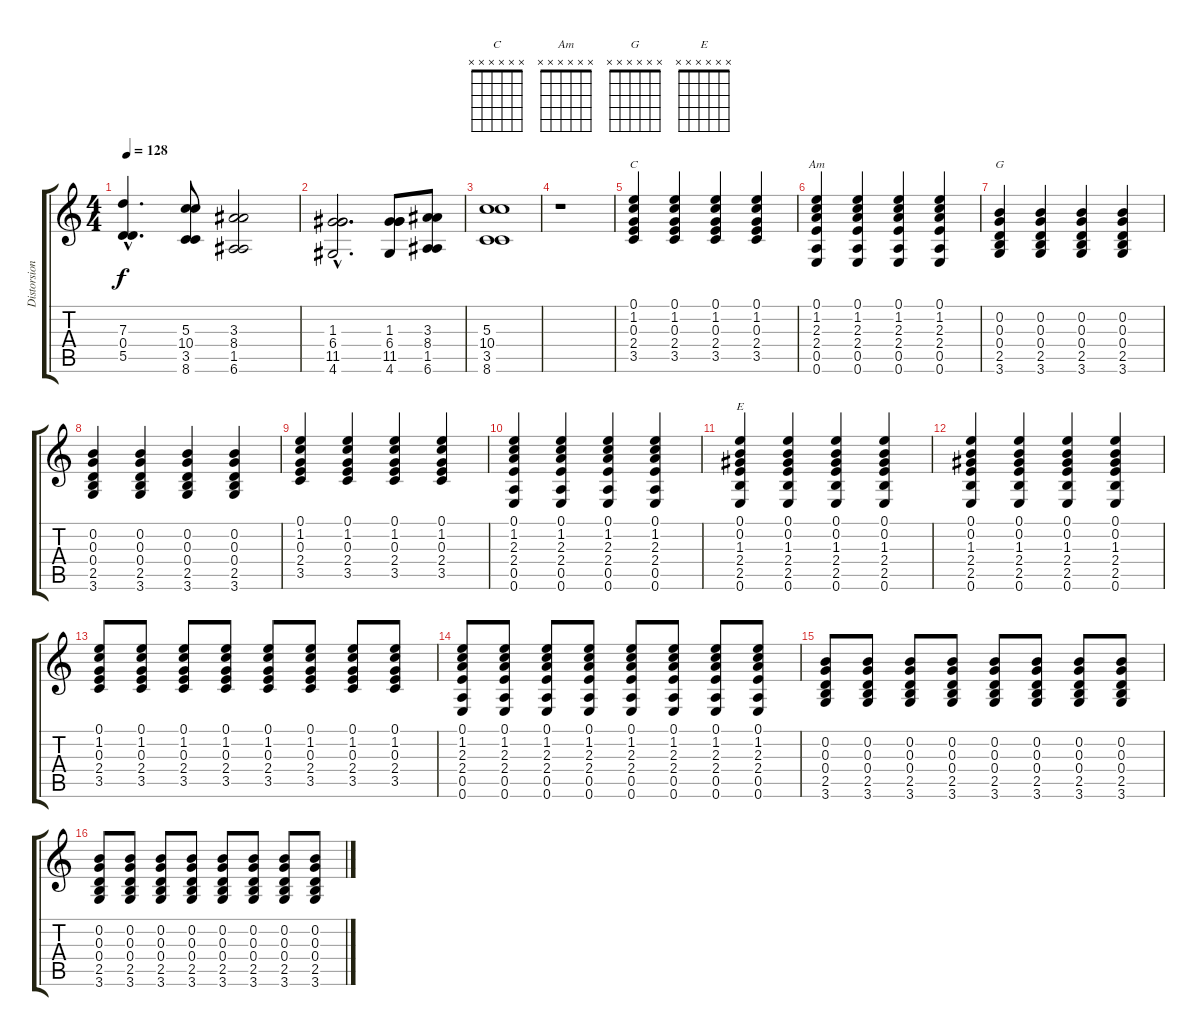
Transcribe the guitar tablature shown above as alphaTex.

\track ("Distorsion" "Distorsion") {instrument distortionguitar}
\staff {score tabs}
\tuning (E4 B3 G3 D3 A2 E2) {hide}
\chord ("C" x x x x x x) {firstfret 0}
\chord ("Am" x x x x x x) {firstfret 0}
\chord ("G" x x x x x x) {firstfret 0}
\chord ("E" x x x x x x) {firstfret 0}
\ts (4 4)
\tempo 128
\clef g2
\ks c
(7.3{hac} 0.4{hac} 5.5{hac}).4{d dy f} (5.3 10.4 3.5 8.6).8 (3.3 8.4 1.5 6.6).2 |
(1.3{hac} 6.4{hac} 11.5{hac} 4.6{hac}).2{d} (1.3 6.4 11.5 4.6).8 (3.3 8.4 1.5 6.6).8 |
(5.3 10.4 3.5 8.6).1 |
r.1 |
(0.1 1.2 0.3 2.4 3.5).4{ch "C" volume 6 instrument distortionguitar} (0.1 1.2 0.3 2.4 3.5).4 (0.1 1.2 0.3 2.4 3.5).4 (0.1 1.2 0.3 2.4 3.5).4 |
(0.1 1.2 2.3 2.4 0.5 0.6).4{ch "Am"} (0.1 1.2 2.3 2.4 0.5 0.6).4 (0.1 1.2 2.3 2.4 0.5 0.6).4 (0.1 1.2 2.3 2.4 0.5 0.6).4 |
(0.2 0.3 0.4 2.5 3.6).4{ch "G"} (0.2 0.3 0.4 2.5 3.6).4 (0.2 0.3 0.4 2.5 3.6).4 (0.2 0.3 0.4 2.5 3.6).4 |
(0.2 0.3 0.4 2.5 3.6).4 (0.2 0.3 0.4 2.5 3.6).4 (0.2 0.3 0.4 2.5 3.6).4 (0.2 0.3 0.4 2.5 3.6).4 |
(0.1 1.2 0.3 2.4 3.5).4 (0.1 1.2 0.3 2.4 3.5).4 (0.1 1.2 0.3 2.4 3.5).4 (0.1 1.2 0.3 2.4 3.5).4 |
(0.1 1.2 2.3 2.4 0.5 0.6).4 (0.1 1.2 2.3 2.4 0.5 0.6).4 (0.1 1.2 2.3 2.4 0.5 0.6).4 (0.1 1.2 2.3 2.4 0.5 0.6).4 |
(0.1 0.2 1.3 2.4 2.5 0.6).4{ch "E"} (0.1 0.2 1.3 2.4 2.5 0.6).4 (0.1 0.2 1.3 2.4 2.5 0.6).4 (0.1 0.2 1.3 2.4 2.5 0.6).4 |
(0.1 0.2 1.3 2.4 2.5 0.6).4 (0.1 0.2 1.3 2.4 2.5 0.6).4 (0.1 0.2 1.3 2.4 2.5 0.6).4 (0.1 0.2 1.3 2.4 2.5 0.6).4 |
(0.1 1.2 0.3 2.4 3.5).8{volume 6} (0.1 1.2 0.3 2.4 3.5).8 (0.1 1.2 0.3 2.4 3.5).8 (0.1 1.2 0.3 2.4 3.5).8 (0.1 1.2 0.3 2.4 3.5).8 (0.1 1.2 0.3 2.4 3.5).8 (0.1 1.2 0.3 2.4 3.5).8 (0.1 1.2 0.3 2.4 3.5).8 |
(0.1 1.2 2.3 2.4 0.5 0.6).8 (0.1 1.2 2.3 2.4 0.5 0.6).8 (0.1 1.2 2.3 2.4 0.5 0.6).8 (0.1 1.2 2.3 2.4 0.5 0.6).8 (0.1 1.2 2.3 2.4 0.5 0.6).8 (0.1 1.2 2.3 2.4 0.5 0.6).8 (0.1 1.2 2.3 2.4 0.5 0.6).8 (0.1 1.2 2.3 2.4 0.5 0.6).8 |
(0.2 0.3 0.4 2.5 3.6).8 (0.2 0.3 0.4 2.5 3.6).8 (0.2 0.3 0.4 2.5 3.6).8 (0.2 0.3 0.4 2.5 3.6).8 (0.2 0.3 0.4 2.5 3.6).8 (0.2 0.3 0.4 2.5 3.6).8 (0.2 0.3 0.4 2.5 3.6).8 (0.2 0.3 0.4 2.5 3.6).8 |
(0.2 0.3 0.4 2.5 3.6).8 (0.2 0.3 0.4 2.5 3.6).8 (0.2 0.3 0.4 2.5 3.6).8 (0.2 0.3 0.4 2.5 3.6).8 (0.2 0.3 0.4 2.5 3.6).8 (0.2 0.3 0.4 2.5 3.6).8 (0.2 0.3 0.4 2.5 3.6).8 (0.2 0.3 0.4 2.5 3.6).8
